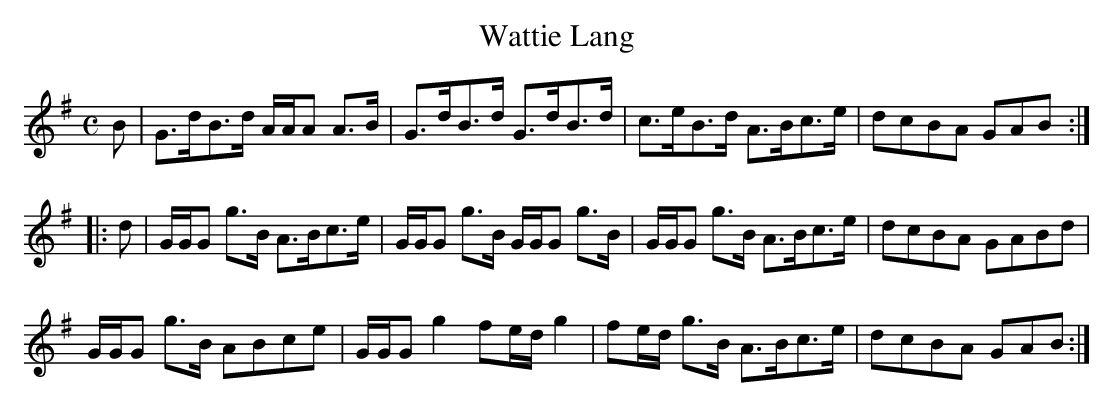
X:1
T:Wattie Lang
M:C
K:G
B|\
G>dB>d A/A/A A>B| G>dB>d G>dB>d| c>eB>d A>Bc>e| dcBA GAB::
d|\
G/G/G g>B A>Bc>e| G/G/G g>B G/G/G g>B|\
G/G/G g>B A>Bc>e| dcBA GABd|
G/G/G g>B ABce| G/G/G g2fe/d/ g2|\
fe/d/ g>B A>Bc>e| dcBA GAB:|
